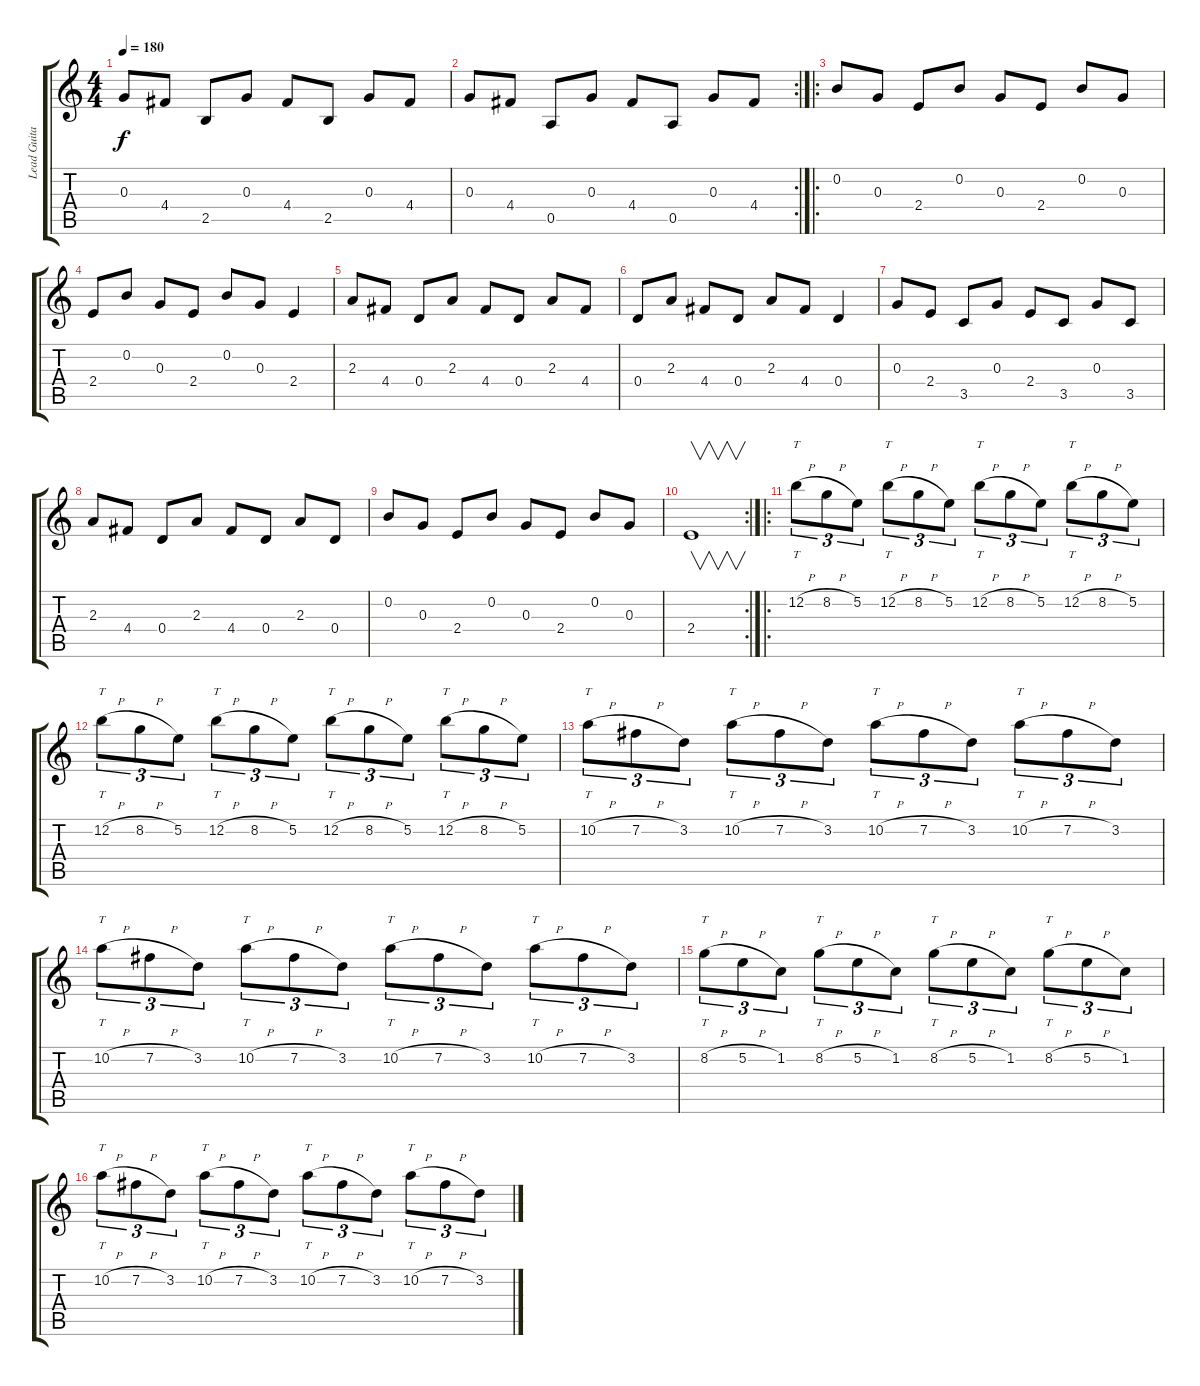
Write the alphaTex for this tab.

\track ("Lead Guitar" "Lead Guita") {instrument distortionguitar}
\staff {score tabs}
\tuning (E4 B3 G3 D3 A2 E2) {hide}
\ts (4 4)
\tempo 180
\clef g2
\ks c
0.3.8{dy f} 4.4.8 2.5.8 0.3.8 4.4.8 2.5.8 0.3.8 4.4.8 |
\rc 2
0.3.8 4.4.8 0.5.8 0.3.8 4.4.8 0.5.8 0.3.8 4.4.8 |
\ro
0.2.8 0.3.8 2.4.8 0.2.8 0.3.8 2.4.8 0.2.8 0.3.8 |
2.4.8 0.2.8 0.3.8 2.4.8 0.2.8 0.3.8 2.4.4 |
2.3.8 4.4.8 0.4.8 2.3.8 4.4.8 0.4.8 2.3.8 4.4.8 |
0.4.8 2.3.8 4.4.8 0.4.8 2.3.8 4.4.8 0.4.4 |
0.3.8 2.4.8 3.5.8 0.3.8 2.4.8 3.5.8 0.3.8 3.5.8 |
2.3.8 4.4.8 0.4.8 2.3.8 4.4.8 0.4.8 2.3.8 0.4.8 |
0.2.8 0.3.8 2.4.8 0.2.8 0.3.8 2.4.8 0.2.8 0.3.8 |
\rc 2
2.4.1{v} |
\ro
12.2{h}.8{tt tu (3 2)} 8.2{h}.8{tu (3 2)} 5.2.8{tu (3 2)} 12.2{h}.8{tt tu (3 2)} 8.2{h}.8{tu (3 2)} 5.2.8{tu (3 2)} 12.2{h}.8{tt tu (3 2)} 8.2{h}.8{tu (3 2)} 5.2.8{tu (3 2)} 12.2{h}.8{tt tu (3 2)} 8.2{h}.8{tu (3 2)} 5.2.8{tu (3 2)} |
12.2{h}.8{tt tu (3 2)} 8.2{h}.8{tu (3 2)} 5.2.8{tu (3 2)} 12.2{h}.8{tt tu (3 2)} 8.2{h}.8{tu (3 2)} 5.2.8{tu (3 2)} 12.2{h}.8{tt tu (3 2)} 8.2{h}.8{tu (3 2)} 5.2.8{tu (3 2)} 12.2{h}.8{tt tu (3 2)} 8.2{h}.8{tu (3 2)} 5.2.8{tu (3 2)} |
10.2{h}.8{tt tu (3 2)} 7.2{h}.8{tu (3 2)} 3.2.8{tu (3 2)} 10.2{h}.8{tt tu (3 2)} 7.2{h}.8{tu (3 2)} 3.2.8{tu (3 2)} 10.2{h}.8{tt tu (3 2)} 7.2{h}.8{tu (3 2)} 3.2.8{tu (3 2)} 10.2{h}.8{tt tu (3 2)} 7.2{h}.8{tu (3 2)} 3.2.8{tu (3 2)} |
10.2{h}.8{tt tu (3 2)} 7.2{h}.8{tu (3 2)} 3.2.8{tu (3 2)} 10.2{h}.8{tt tu (3 2)} 7.2{h}.8{tu (3 2)} 3.2.8{tu (3 2)} 10.2{h}.8{tt tu (3 2)} 7.2{h}.8{tu (3 2)} 3.2.8{tu (3 2)} 10.2{h}.8{tt tu (3 2)} 7.2{h}.8{tu (3 2)} 3.2.8{tu (3 2)} |
8.2{h}.8{tt tu (3 2)} 5.2{h}.8{tu (3 2)} 1.2.8{tu (3 2)} 8.2{h}.8{tt tu (3 2)} 5.2{h}.8{tu (3 2)} 1.2.8{tu (3 2)} 8.2{h}.8{tt tu (3 2)} 5.2{h}.8{tu (3 2)} 1.2.8{tu (3 2)} 8.2{h}.8{tt tu (3 2)} 5.2{h}.8{tu (3 2)} 1.2.8{tu (3 2)} |
10.2{h}.8{tt tu (3 2)} 7.2{h}.8{tu (3 2)} 3.2.8{tu (3 2)} 10.2{h}.8{tt tu (3 2)} 7.2{h}.8{tu (3 2)} 3.2.8{tu (3 2)} 10.2{h}.8{tt tu (3 2)} 7.2{h}.8{tu (3 2)} 3.2.8{tu (3 2)} 10.2{h}.8{tt tu (3 2)} 7.2{h}.8{tu (3 2)} 3.2.8{tu (3 2)}
